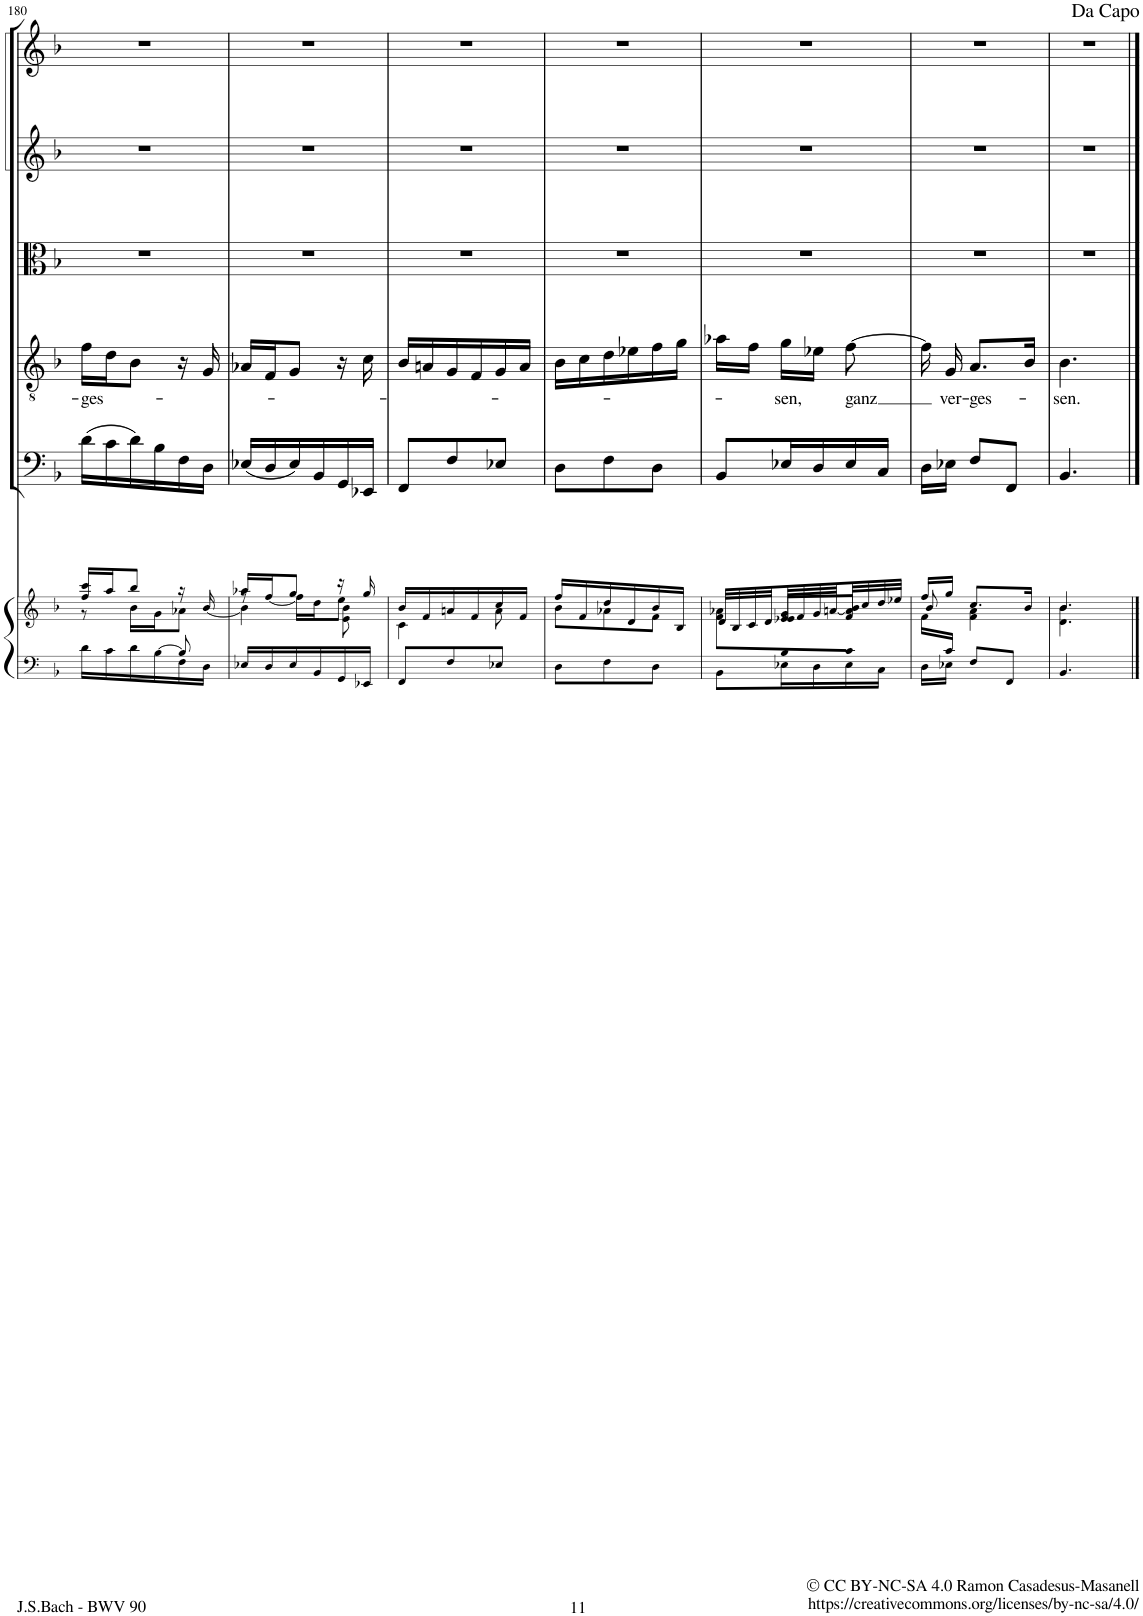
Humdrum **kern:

**kern	**kern	**kern	**kern	**text	**kern	**kern	**kern
*part6	*part6	*part5	*part4	*part4	*part3	*part2	*part1
*staff7	*staff6	*staff5	*staff4	*staff4	*staff3	*staff2	*staff1
*I"Piano reduction	*	*I"Continuo	*I"Tenore	*	*I"Viola	*I"Violino II	*I"Violino I
*I'Pno	*	*	*	*	*I'Vla	*I'Vln	*I'Vln
!!LO:PB:g=z
*clefF4	*clefG2	*clefF4	*clefGv2	*	*clefC3	*clefG2	*clefG2
*k[b-]	*k[b-]	*k[b-]	*k[b-]	*	*k[b-]	*k[b-]	*k[b-]
*M3/8	*M3/8	*M3/8	*M3/8	*	*M3/8	*M3/8	*M3/8
=180	=180	=180	=180	=180	=180	=180	=180
*^	*^	*	*	*	*	*	*
*	*	*	*^	*	*	*	*	*	*
!	!	!	!	!	!	!	!LO:LY:b	!	!	!
4ryy	16d\LL	16ccc/LL	8r	4ff/	(16d\LL	16f\LL	-ges-	4.r	4.r	4.r
.	16c\	16aa/J	.	.	16c\	16d\J	.	.	.	.
.	16d\	8bb-/J	16b-\LL	.	16d\)	8B-\J	.	.	.	.
.	[>16B-\	.	16g\J	.	16B-\	.	.	.	.	.
8B-/]	16F\	16r	8a-X\J	8ryy	16F\	16r	.	.	.	.
.	16D\JJ	[<16b-/	.	.	16D\JJ	16G/	.	.	.	.
*v	*v	*	*	*	*	*	*	*	*	*
=181	=181	=181	=181	=181	=181	=181	=181	=181	=181
16E-X/LL	16aa-X/LL	8r	4b-\]	(16E-X/LL	16A-X/LL	.	4.r	4.r	4.r
16D/	[<16ff/J	.	.	16D/	16F/J	.	.	.	.
16E-/	8gg/J	16ff\LL]	.	16E-/)	8G/J	.	.	.	.
16BB-/	.	16dd\J	.	16BB-/	.	.	.	.	.
16GG/	16r	8ee\J	8e\ 8b-\	16GG/	16r	.	.	.	.
16EE-X/JJ	16gg/	.	.	16EE-X/JJ	16c\	.	.	.	.
*	*	*v	*v	*	*	*	*	*	*
=182	=182	=182	=182	=182	=182	=182	=182	=182
8FF/L	16b-/LL	4c\	8FF/L	16B-/LL	.	4.r	4.r	4.r
.	16f/	.	.	16An/	.	.	.	.
8F/	16an/	.	8F/	16G/	.	.	.	.
.	16f/	.	.	16F/	.	.	.	.
8E-X/J	16cc/	8a\	8E-X/J	16G/	.	.	.	.
.	16f/JJ	.	.	16A/JJ	.	.	.	.
=183	=183	=183	=183	=183	=183	=183	=183	=183
8D\L	16ff/LL	8b-\L	8D\L	16B-\LL	.	4.r	4.r	4.r
.	16f/	.	.	16c\	.	.	.	.
8F\	16dd/	8a-X\	8F\	16d\	.	.	.	.
.	16d/	.	.	16e-X\	.	.	.	.
8D\J	16b-/	8f\J	8D\J	16f\	.	.	.	.
.	16B-/JJ	.	.	16g\JJ	.	.	.	.
=184	=184	=184	=184	=184	=184	=184	=184	=184
*^	*	*^	*	*	*	*	*	*
8ryy	8BB-\L	32d/LLL	8f\ 8a-X\L	8ryy	8BB-/L	16a-X\LL	.	4.r	4.r	4.r
.	.	32B-/	.	.	.	.	.	.	.	.
.	.	32c/	.	.	.	16f\JJ	.	.	.	.
.	.	32d/	.	.	.	.	.	.	.	.
!	!	!	!	!	!	!	!LO:LY:b	!	!	!
8B-\	16E-X\L	32e-X/	4ryy	8e-/ 8g/L	16E-X/L	16g\LL	sen,	.	.	.
.	.	32f/	.	.	.	.	.	.	.	.
.	16D\	32g/	.	.	16D/	16e-X\JJ	.	.	.	.
.	.	[<32an/	.	.	.	.	.	.	.	.
!	!	!	!	!	!	!	!LO:LY:b	!	!	!
8c\J	16E-\	32b-/	.	8f/ 8a/]J	16E-/	[8f\	ganz	.	.	.
.	.	32cc/	.	.	.	.	.	.	.	.
.	16C\JJ	32dd/	.	.	16C/JJ	.	.	.	.	.
.	.	32ee-X/JJJ	.	.	.	.	.	.	.	.
=185	=185	=185	=185	=185	=185	=185	=185	=185	=185	=185
16ryy	16D\LL	16ff/LL	16f\LL	8b-/	16D\LL	16f\]	.	4.r	4.r	4.r
!	!	!	!	!	!	!	!LO:LY:b	!	!	!
16c/JJ	16E-X\JJ	16gg/JJ	16ryy	.	16E-X\JJ	16G/	ver-	.	.	.
!	!	!	!	!	!	!	!LO:LY:b	!	!	!
4ryy	8F/L	8.cc/L	4f\ 4a\	4ryy	8F/L	8.A/L	-ges-	.	.	.
.	8FF/J	.	.	.	8FF/J	.	.	.	.	.
.	.	16b-/Jk	.	.	.	16B-/Jk	.	.	.	.
*v	*v	*	*	*	*	*	*	*	*	*
*	*	*v	*v	*	*	*	*	*	*
=186	=186	=186	=186	=186	=186	=186	=186	=186
!	!	!	!	!	!LO:LY:b	!	!	!
4.BB-/	4.b-/	4.d\ 4.b-\	4.BB-/	4.B-\	-sen.	4.r	4.r	4.r
*	*v	*v	*	*	*	*	*	*
==	==	==	==	==	==	==	==
*-	*-	*-	*-	*-	*-	*-	*-
